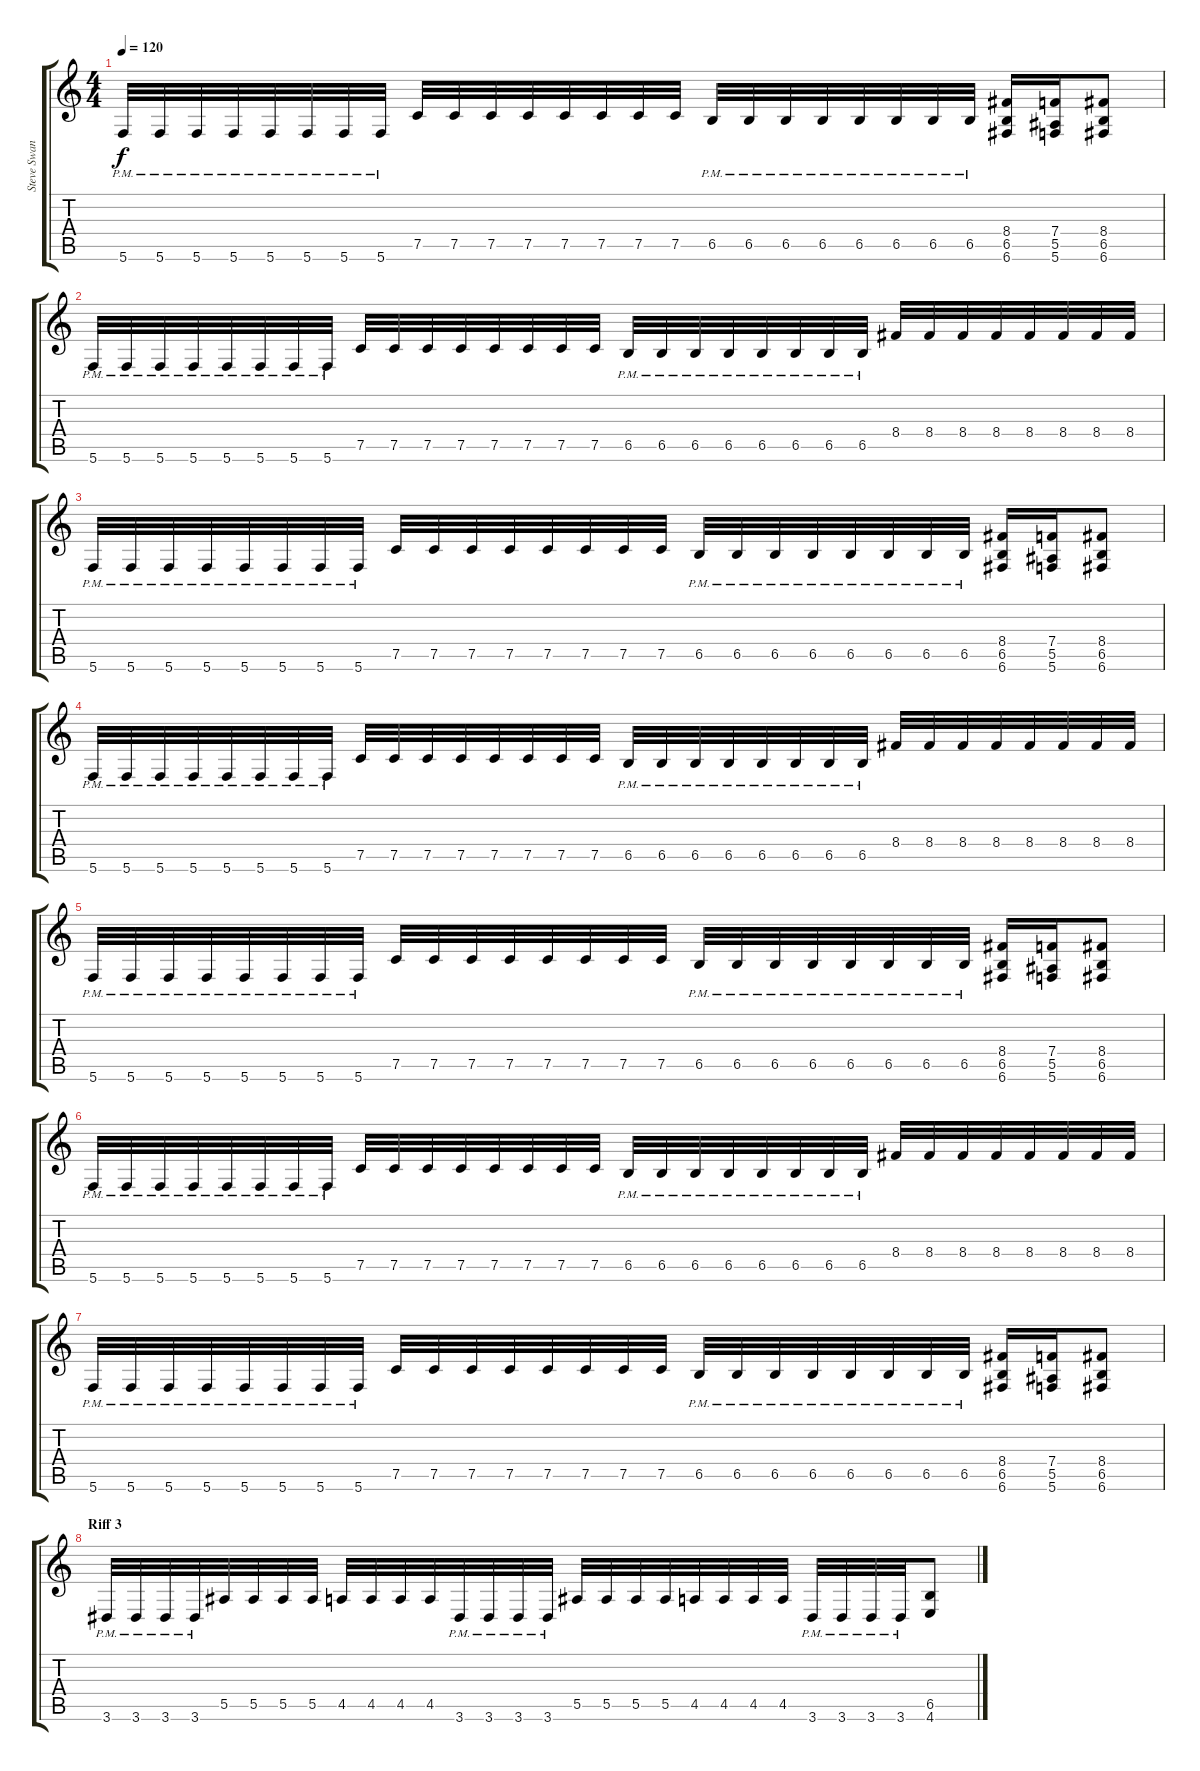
\track ("Steve Swanson (Rhytm Guitar)" "Steve Swan") {instrument distortionguitar}
\staff {score tabs}
\tuning (C4 G3 Eb3 Bb2 F2 C2) {hide}
\ts (4 4)
\tempo 120
\clef g2
\ks c
5.6{pm}.32{dy f} 5.6{pm}.32 5.6{pm}.32 5.6{pm}.32 5.6{pm}.32 5.6{pm}.32 5.6{pm}.32 5.6{pm}.32 7.5.32 7.5.32 7.5.32 7.5.32 7.5.32 7.5.32 7.5.32 7.5.32 6.5{pm}.32 6.5{pm}.32 6.5{pm}.32 6.5{pm}.32 6.5{pm}.32 6.5{pm}.32 6.5{pm}.32 6.5{pm}.32 (8.4 6.5 6.6).16 (7.4 5.5 5.6).16 (8.4 6.5 6.6).8 |
5.6{pm}.32 5.6{pm}.32 5.6{pm}.32 5.6{pm}.32 5.6{pm}.32 5.6{pm}.32 5.6{pm}.32 5.6{pm}.32 7.5.32 7.5.32 7.5.32 7.5.32 7.5.32 7.5.32 7.5.32 7.5.32 6.5{pm}.32 6.5{pm}.32 6.5{pm}.32 6.5{pm}.32 6.5{pm}.32 6.5{pm}.32 6.5{pm}.32 6.5{pm}.32 8.4.32 8.4.32 8.4.32 8.4.32 8.4.32 8.4.32 8.4.32 8.4.32 |
5.6{pm}.32 5.6{pm}.32 5.6{pm}.32 5.6{pm}.32 5.6{pm}.32 5.6{pm}.32 5.6{pm}.32 5.6{pm}.32 7.5.32 7.5.32 7.5.32 7.5.32 7.5.32 7.5.32 7.5.32 7.5.32 6.5{pm}.32 6.5{pm}.32 6.5{pm}.32 6.5{pm}.32 6.5{pm}.32 6.5{pm}.32 6.5{pm}.32 6.5{pm}.32 (8.4 6.5 6.6).16 (7.4 5.5 5.6).16 (8.4 6.5 6.6).8 |
5.6{pm}.32 5.6{pm}.32 5.6{pm}.32 5.6{pm}.32 5.6{pm}.32 5.6{pm}.32 5.6{pm}.32 5.6{pm}.32 7.5.32 7.5.32 7.5.32 7.5.32 7.5.32 7.5.32 7.5.32 7.5.32 6.5{pm}.32 6.5{pm}.32 6.5{pm}.32 6.5{pm}.32 6.5{pm}.32 6.5{pm}.32 6.5{pm}.32 6.5{pm}.32 8.4.32 8.4.32 8.4.32 8.4.32 8.4.32 8.4.32 8.4.32 8.4.32 |
5.6{pm}.32 5.6{pm}.32 5.6{pm}.32 5.6{pm}.32 5.6{pm}.32 5.6{pm}.32 5.6{pm}.32 5.6{pm}.32 7.5.32 7.5.32 7.5.32 7.5.32 7.5.32 7.5.32 7.5.32 7.5.32 6.5{pm}.32 6.5{pm}.32 6.5{pm}.32 6.5{pm}.32 6.5{pm}.32 6.5{pm}.32 6.5{pm}.32 6.5{pm}.32 (8.4 6.5 6.6).16 (7.4 5.5 5.6).16 (8.4 6.5 6.6).8 |
5.6{pm}.32 5.6{pm}.32 5.6{pm}.32 5.6{pm}.32 5.6{pm}.32 5.6{pm}.32 5.6{pm}.32 5.6{pm}.32 7.5.32 7.5.32 7.5.32 7.5.32 7.5.32 7.5.32 7.5.32 7.5.32 6.5{pm}.32 6.5{pm}.32 6.5{pm}.32 6.5{pm}.32 6.5{pm}.32 6.5{pm}.32 6.5{pm}.32 6.5{pm}.32 8.4.32 8.4.32 8.4.32 8.4.32 8.4.32 8.4.32 8.4.32 8.4.32 |
5.6{pm}.32 5.6{pm}.32 5.6{pm}.32 5.6{pm}.32 5.6{pm}.32 5.6{pm}.32 5.6{pm}.32 5.6{pm}.32 7.5.32 7.5.32 7.5.32 7.5.32 7.5.32 7.5.32 7.5.32 7.5.32 6.5{pm}.32 6.5{pm}.32 6.5{pm}.32 6.5{pm}.32 6.5{pm}.32 6.5{pm}.32 6.5{pm}.32 6.5{pm}.32 (8.4 6.5 6.6).16 (7.4 5.5 5.6).16 (8.4 6.5 6.6).8 |
\section ("" "Riff 3")
3.6{pm}.32 3.6{pm}.32 3.6{pm}.32 3.6{pm}.32 5.5.32 5.5.32 5.5.32 5.5.32 4.5.32 4.5.32 4.5.32 4.5.32 3.6{pm}.32 3.6{pm}.32 3.6{pm}.32 3.6{pm}.32 5.5.32 5.5.32 5.5.32 5.5.32 4.5.32 4.5.32 4.5.32 4.5.32 3.6{pm}.32 3.6{pm}.32 3.6{pm}.32 3.6{pm}.32 (6.5 4.6).8
